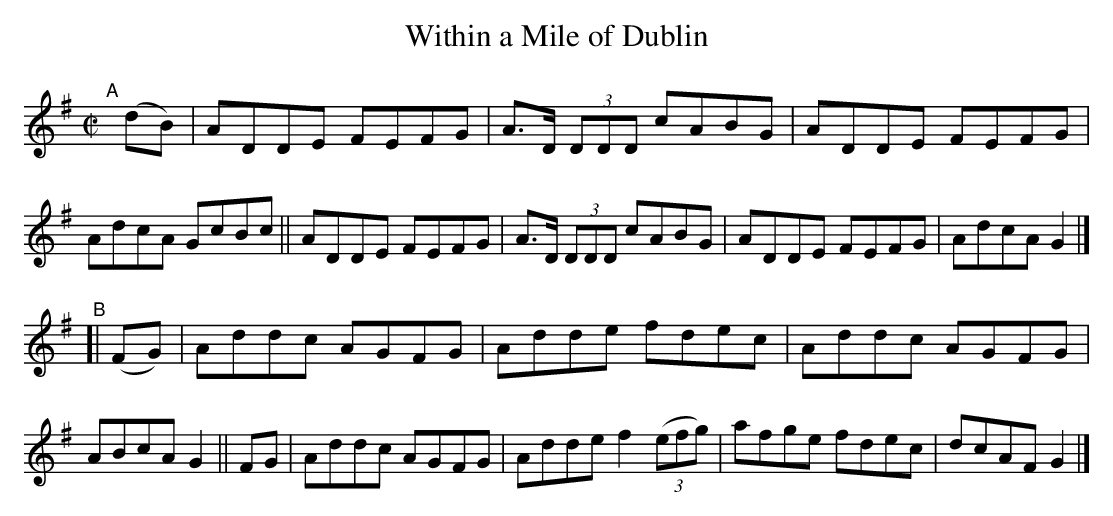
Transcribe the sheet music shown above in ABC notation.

X:1
T: Within a Mile of Dublin
M: C|
L: 1/8
K: Dmix	% ending on G
"^A"[|] (dB) \
|  ADDE FEFG | A>D (3DDD cABG | ADDE FEFG | AdcA GcBc \
|| ADDE FEFG | A>D (3DDD cABG | ADDE FEFG | AdcA G2 |]
"^B"
[|(FG) | Addc AGFG | Adde fdec | Addc AGFG | ABcA G2 \
|| FG  | Addc AGFG | Adde f2(3(efg) | afge fdec | dcAF G2 |]
